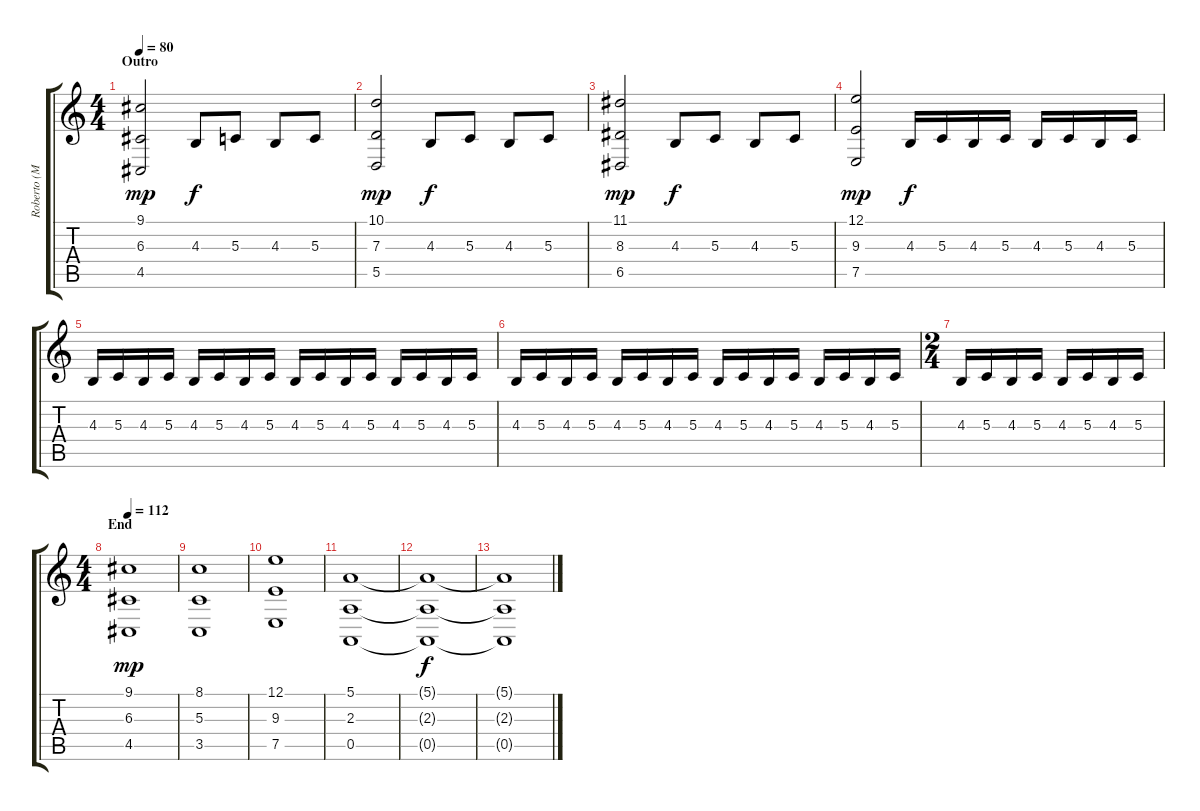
\track ("Roberto (MidStrings/Choir)" "Roberto (M") {instrument pad4choir}
\staff {score tabs}
\tuning (E4 B3 G3 D3 A2 E2) {hide}
\ts (4 4)
\section ("" "Outro")
\tempo 80
\clef g2
\ks c
(9.1 6.3 4.5).2{dy mp volume 16 instrument stringensemble1} 4.3.8{dy f} 5.3.8 4.3.8 5.3.8 |
(10.1 7.3 5.5).2{dy mp} 4.3.8{dy f} 5.3.8 4.3.8 5.3.8 |
(11.1 8.3 6.5).2{dy mp} 4.3.8{dy f} 5.3.8 4.3.8 5.3.8 |
(12.1 9.3 7.5).2{dy mp} 4.3.16{dy f} 5.3.16 4.3.16 5.3.16 4.3.16 5.3.16 4.3.16 5.3.16 |
4.3.16 5.3.16 4.3.16 5.3.16 4.3.16 5.3.16 4.3.16 5.3.16 4.3.16 5.3.16 4.3.16 5.3.16 4.3.16 5.3.16 4.3.16 5.3.16 |
4.3.16 5.3.16 4.3.16 5.3.16 4.3.16 5.3.16 4.3.16 5.3.16 4.3.16 5.3.16 4.3.16 5.3.16 4.3.16 5.3.16 4.3.16 5.3.16 |
\ts (2 4)
4.3.16 5.3.16 4.3.16 5.3.16 4.3.16 5.3.16 4.3.16 5.3.16 |
\ts (4 4)
\section ("" "End")
\tempo 112
(9.1 6.3 4.5).1{dy mp volume 16 instrument stringensemble1} |
(8.1 5.3 3.5).1 |
(12.1 9.3 7.5).1 |
(5.1 2.3 0.5).1 |
(5.1{t} 2.3{t} 0.5{t}).1{dy f} |
(5.1{t} 2.3{t} 0.5{t}).1
